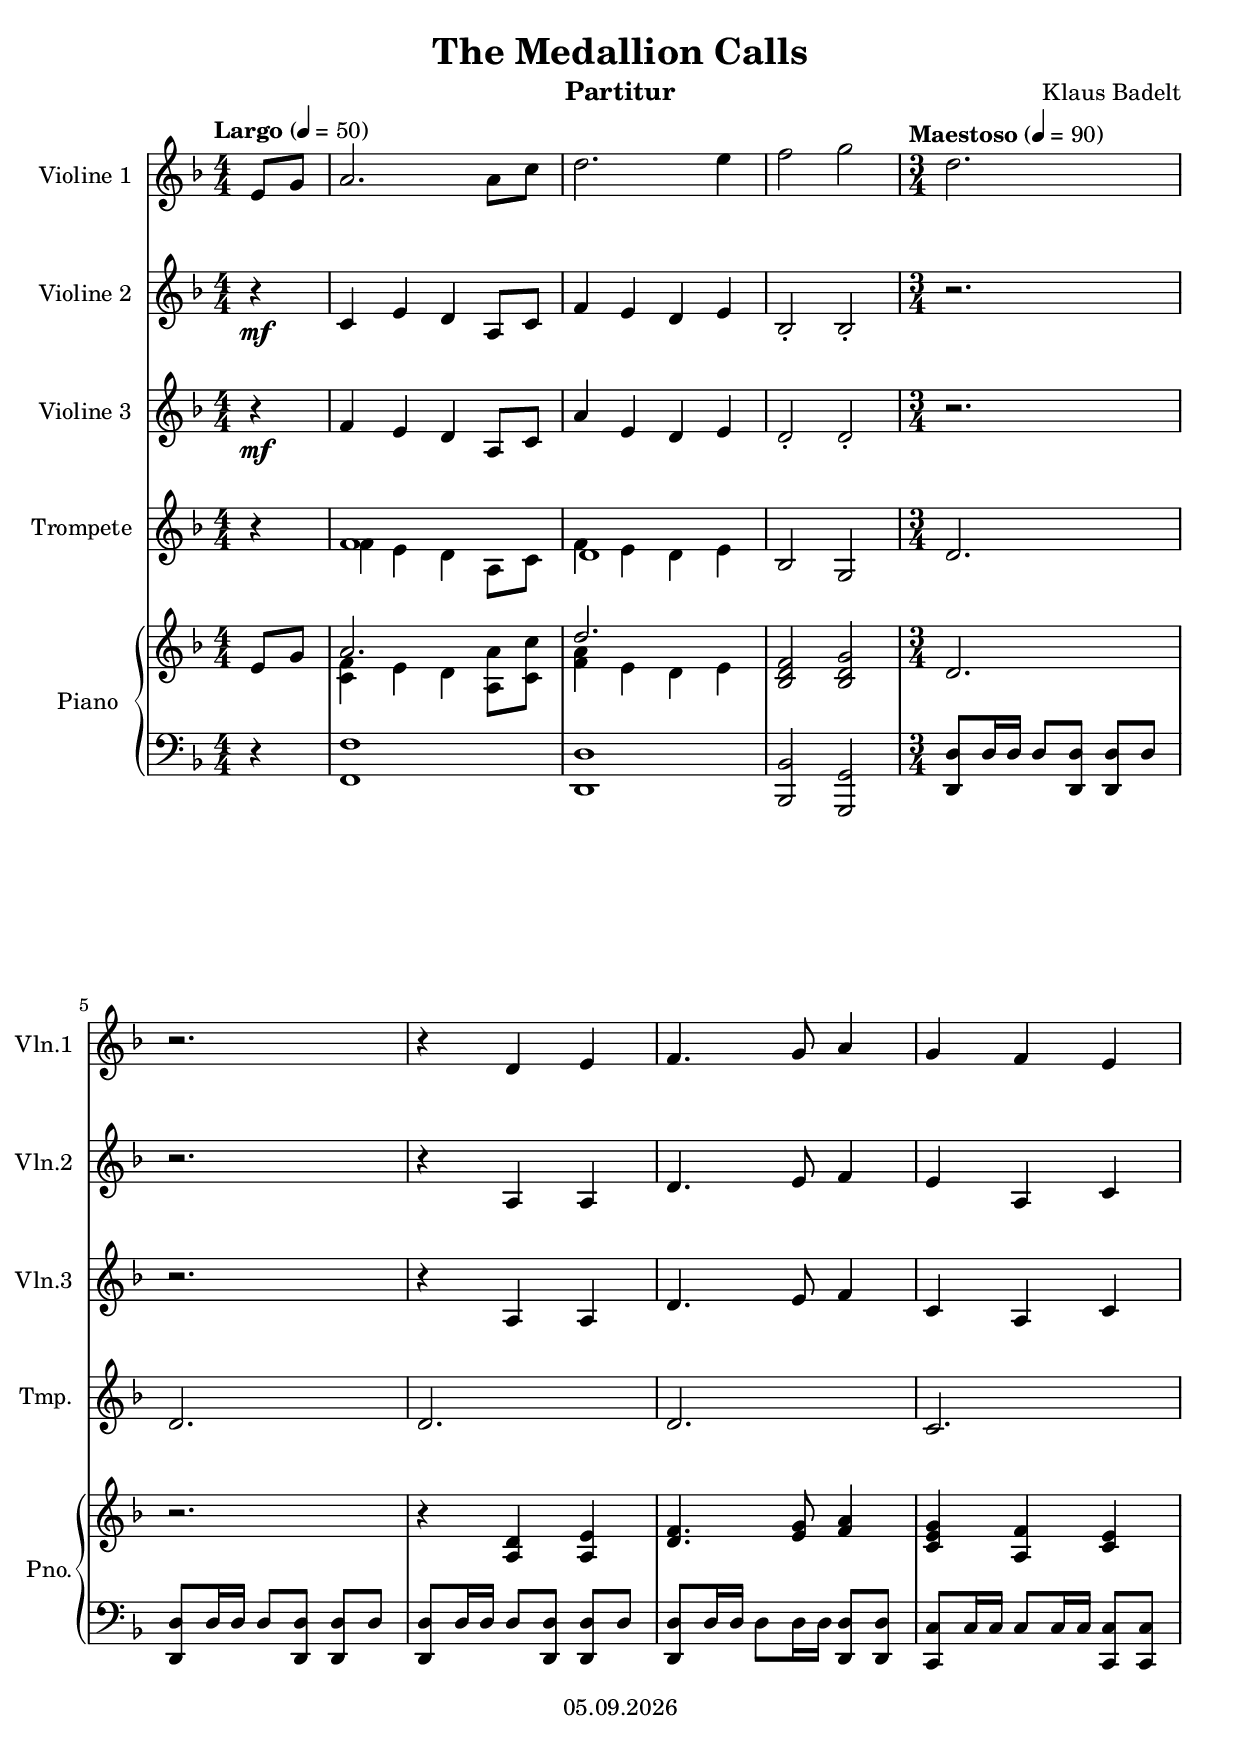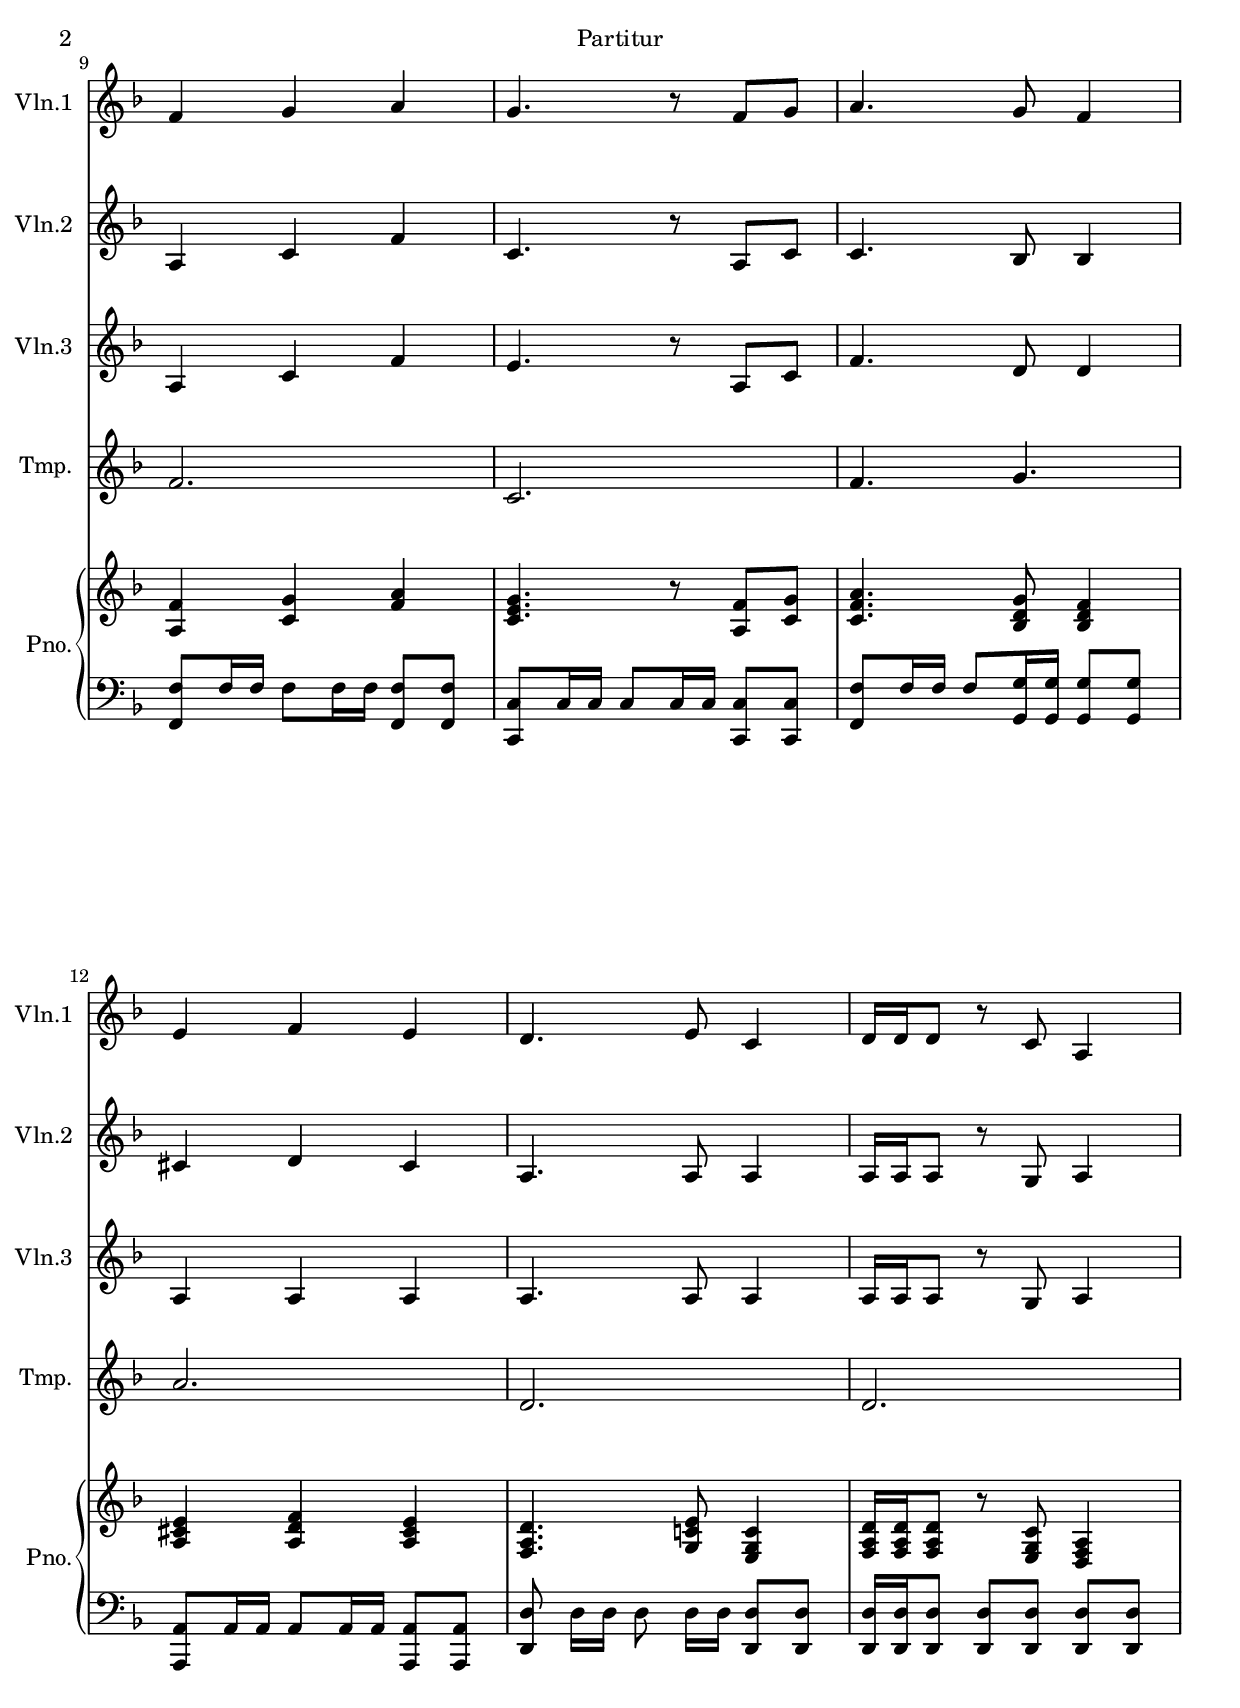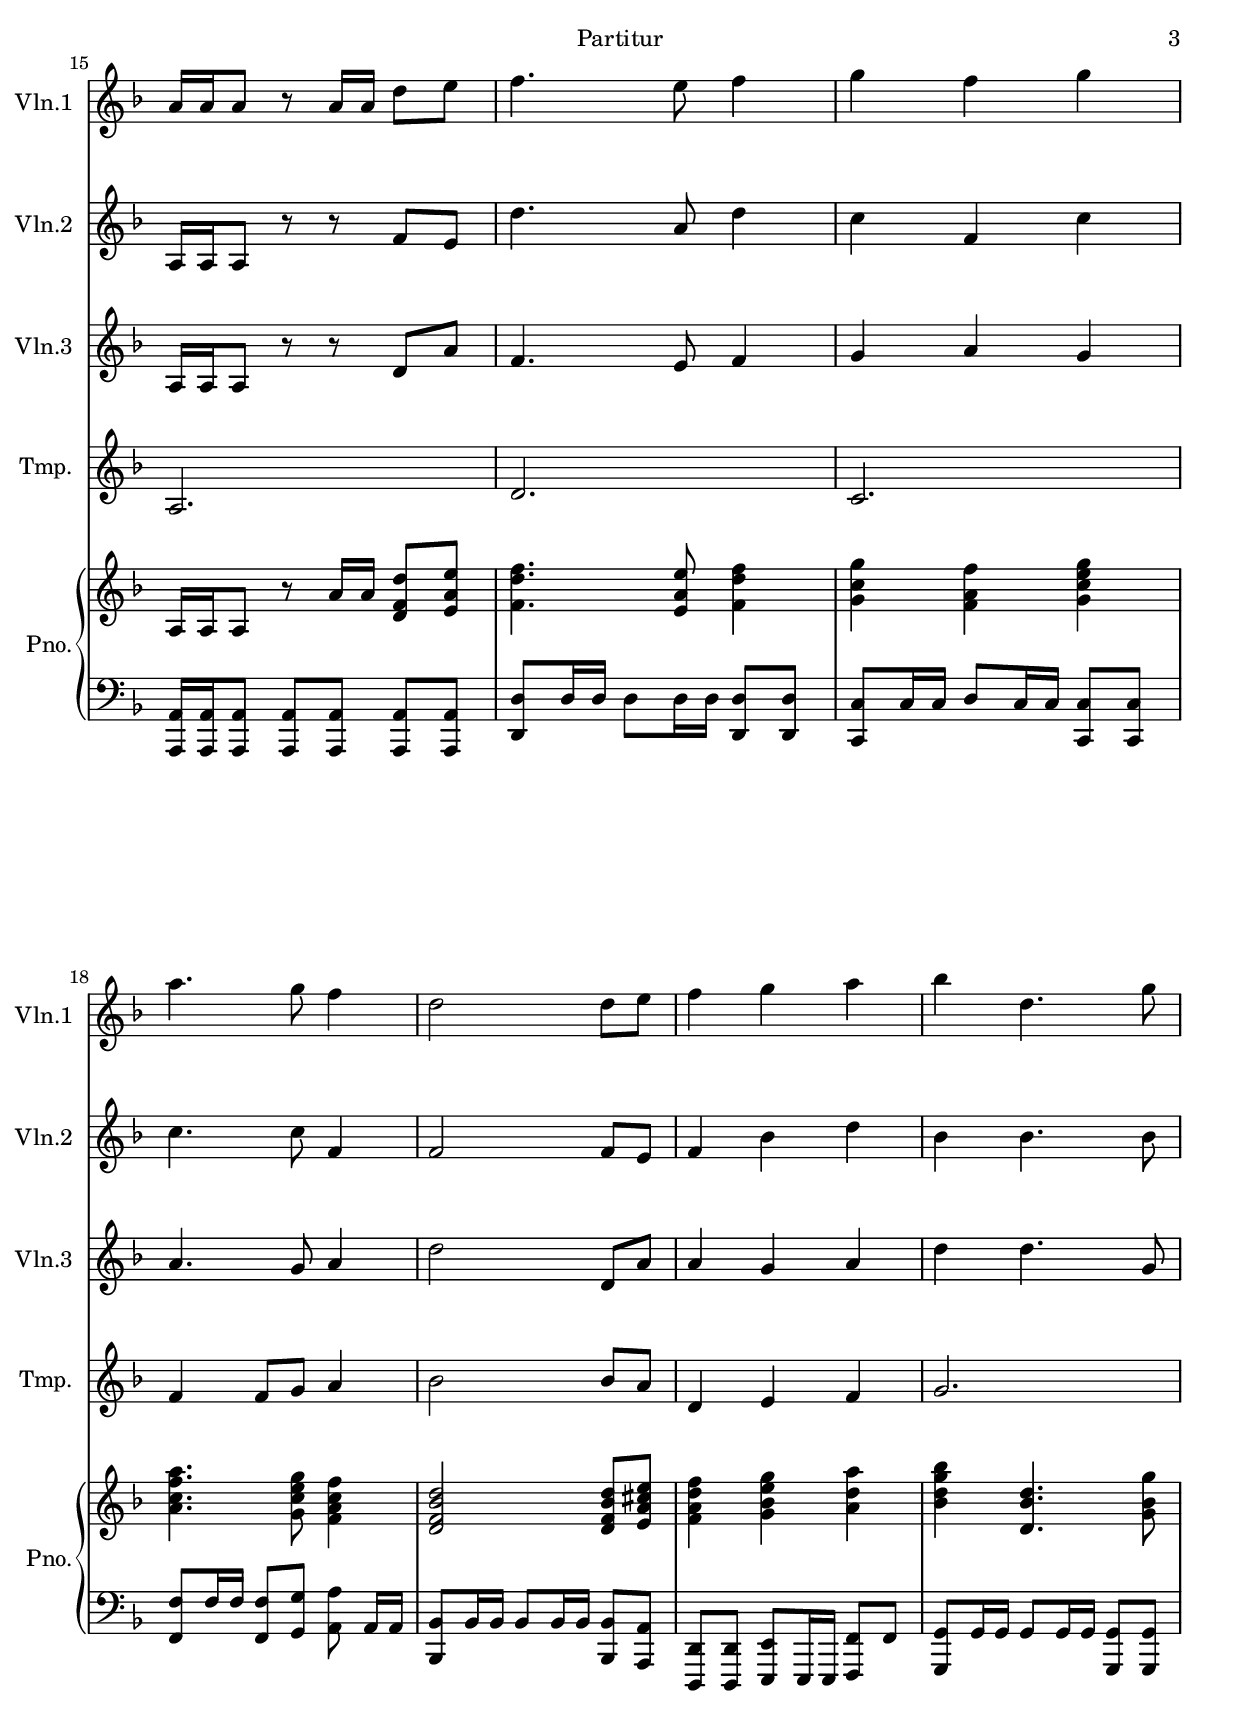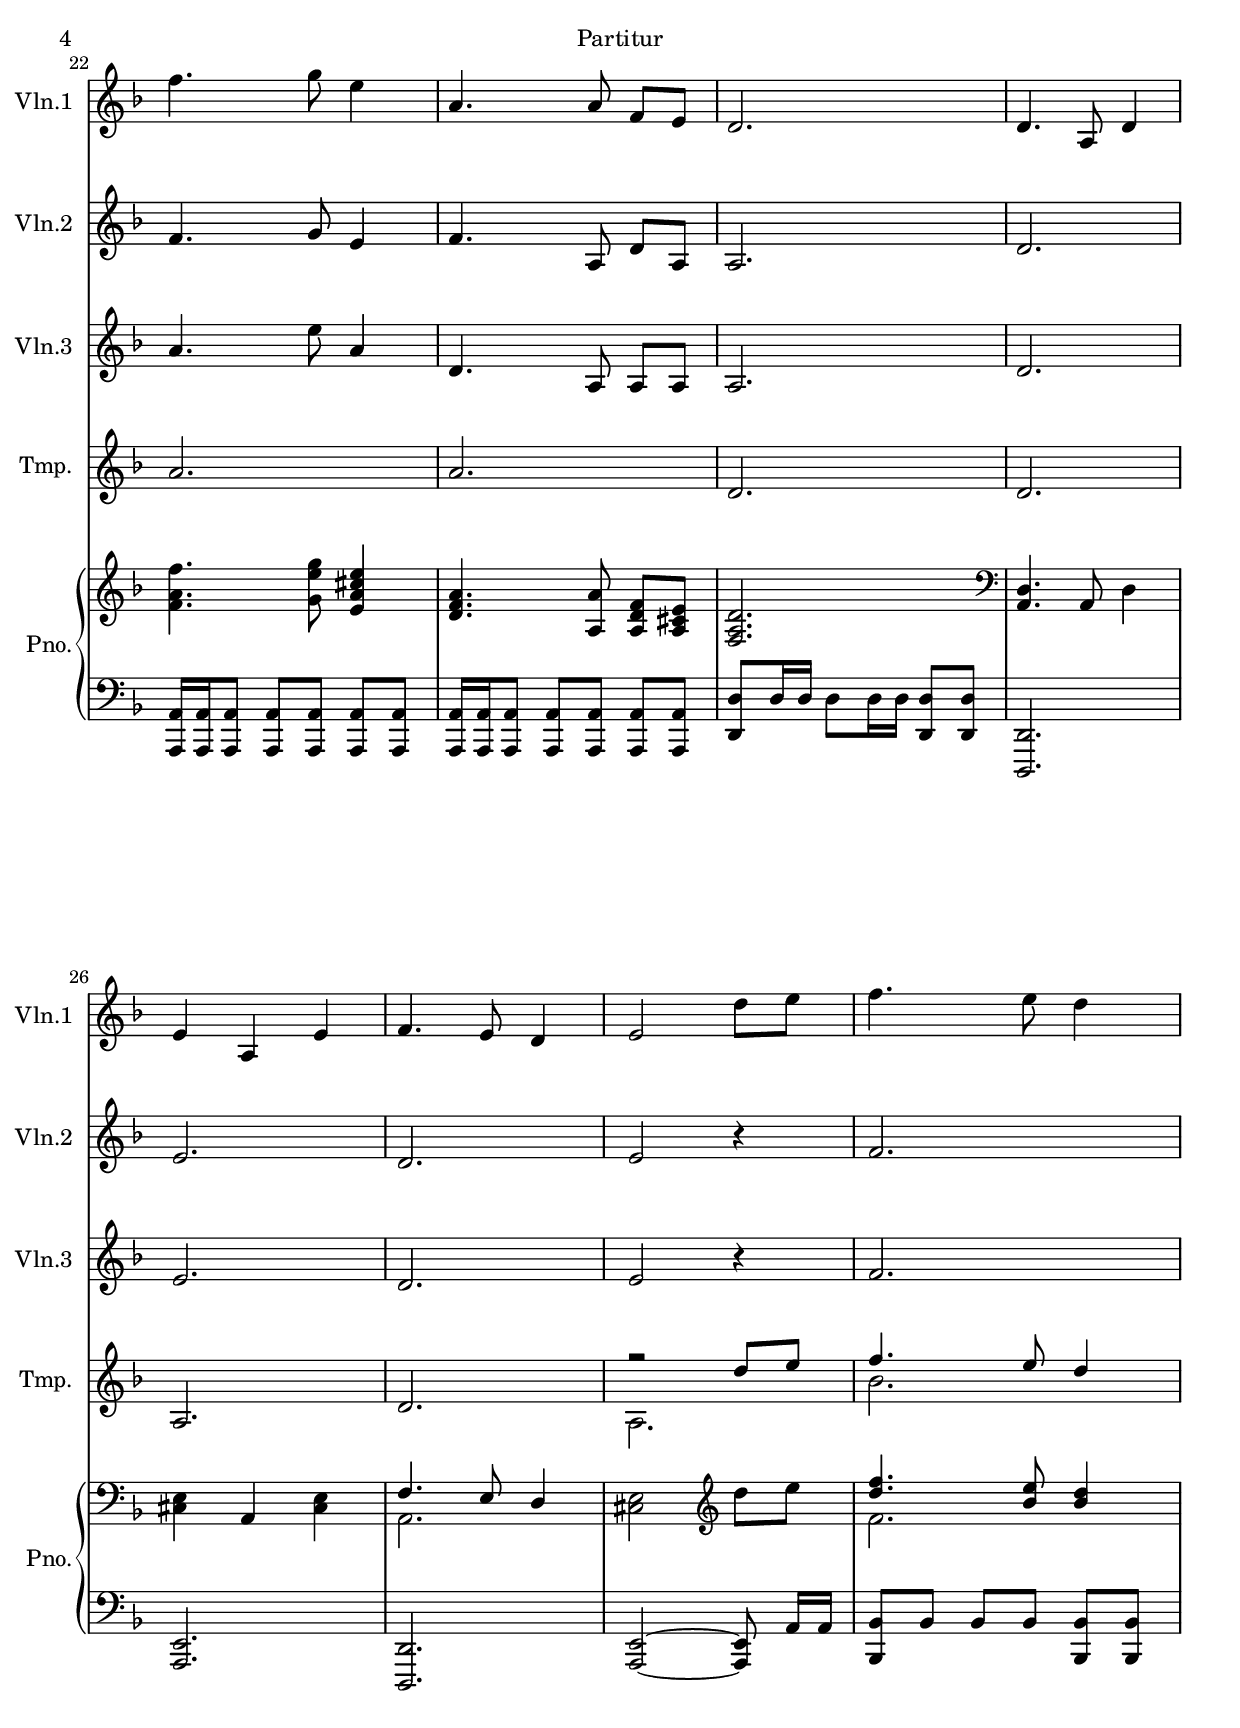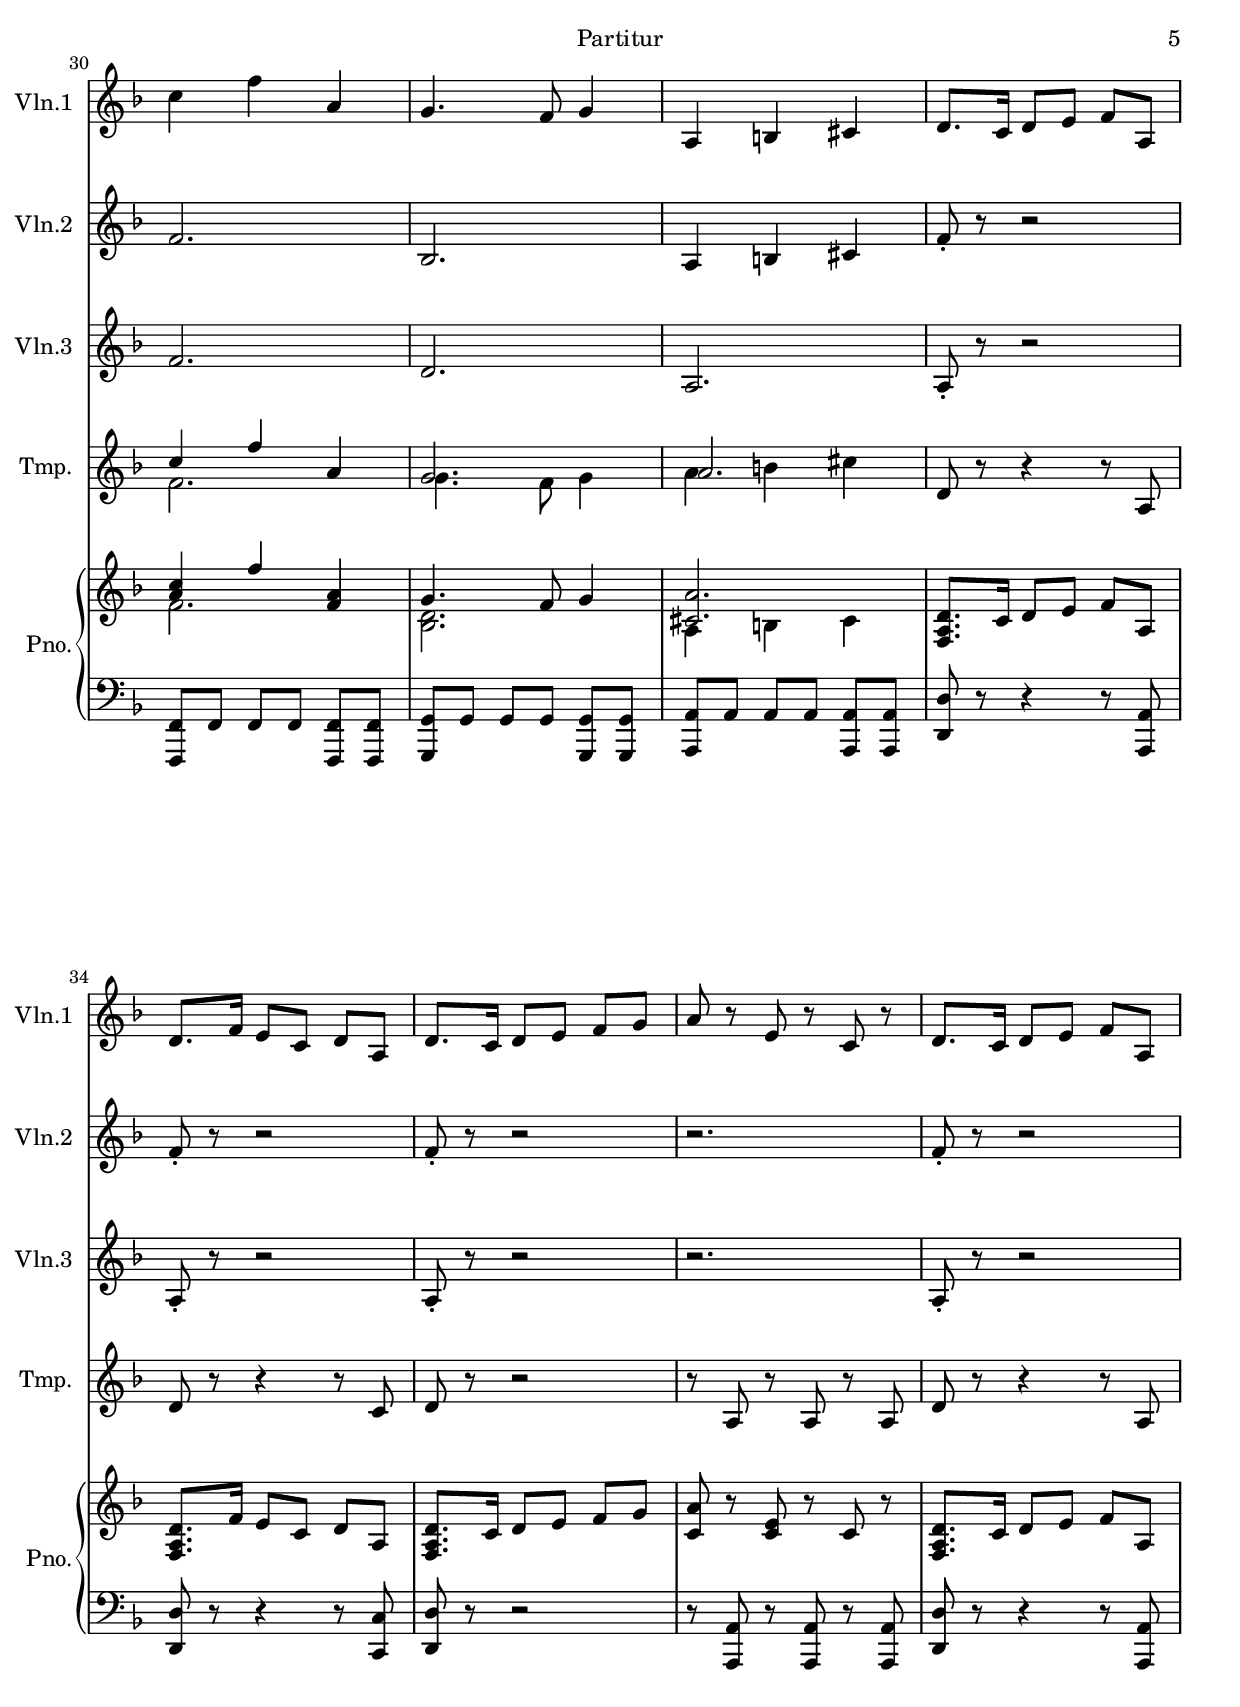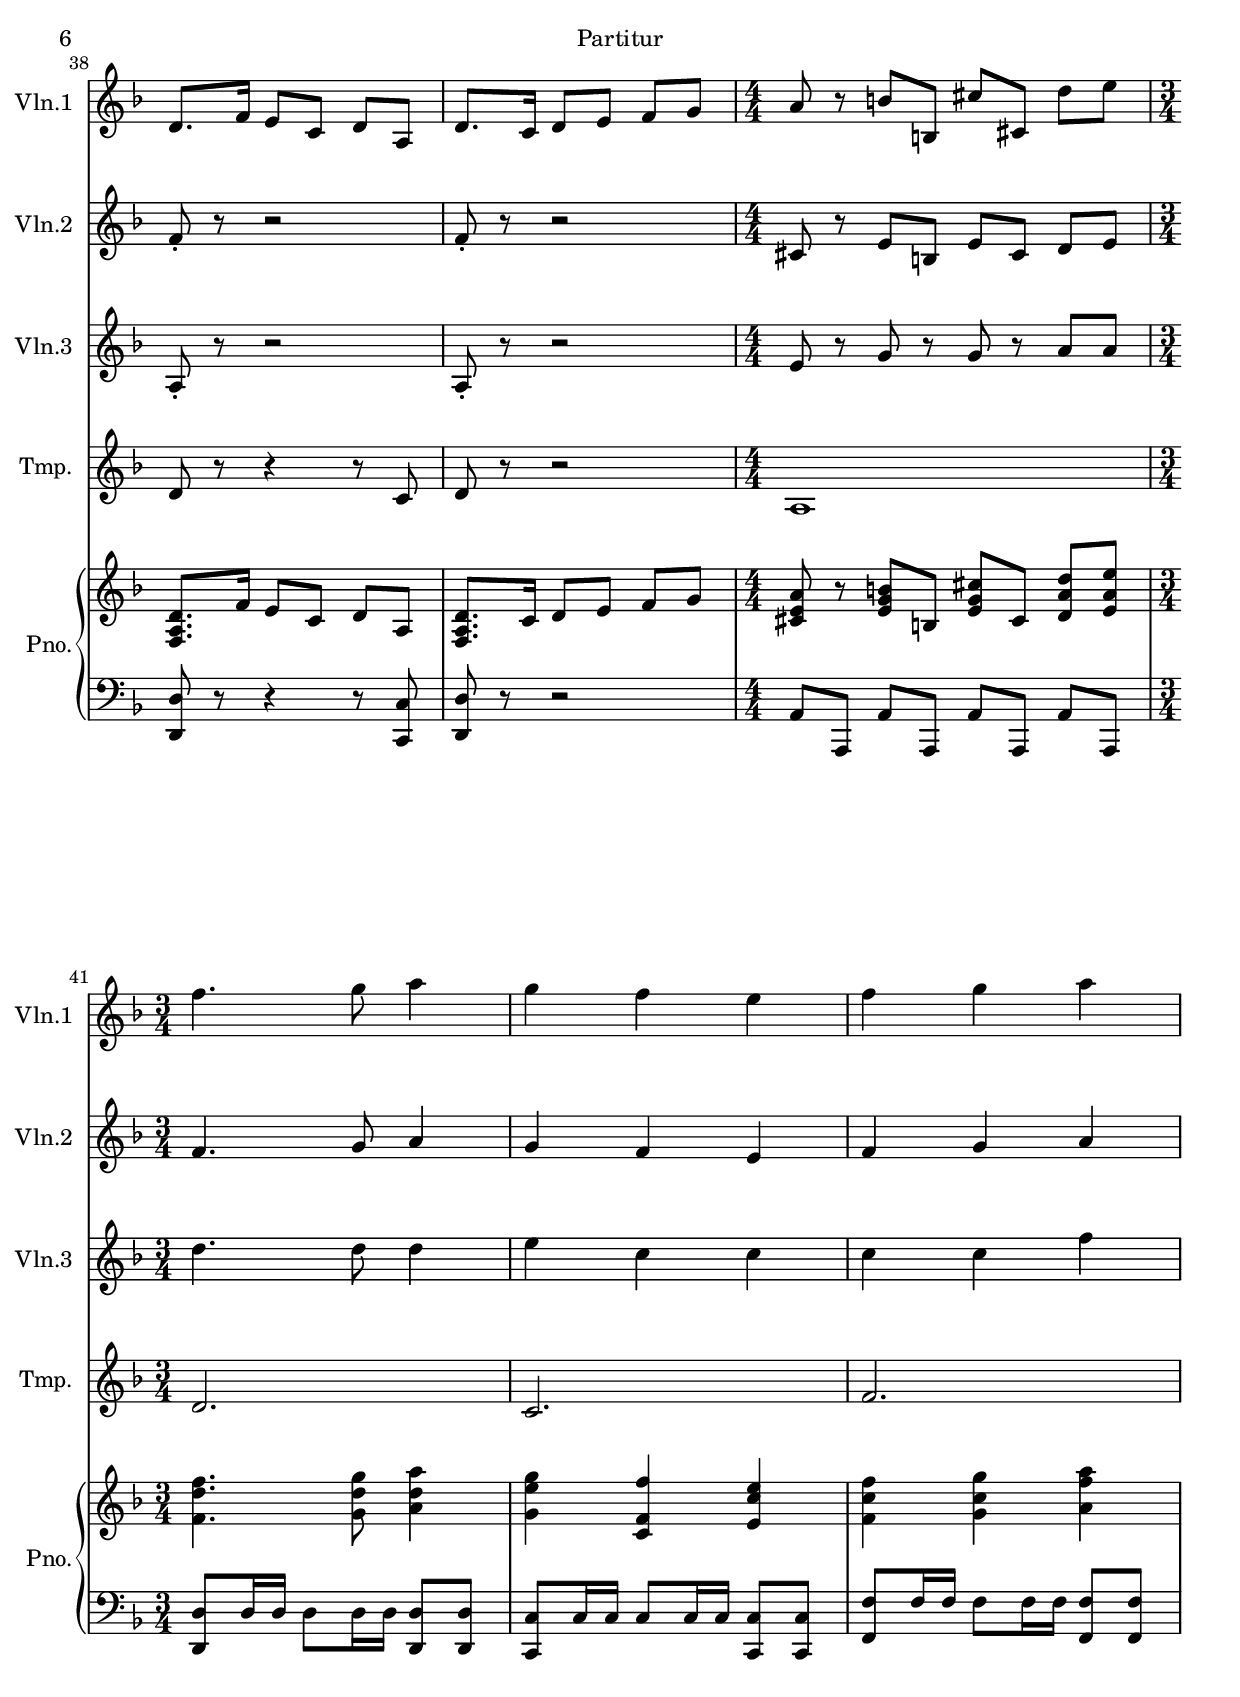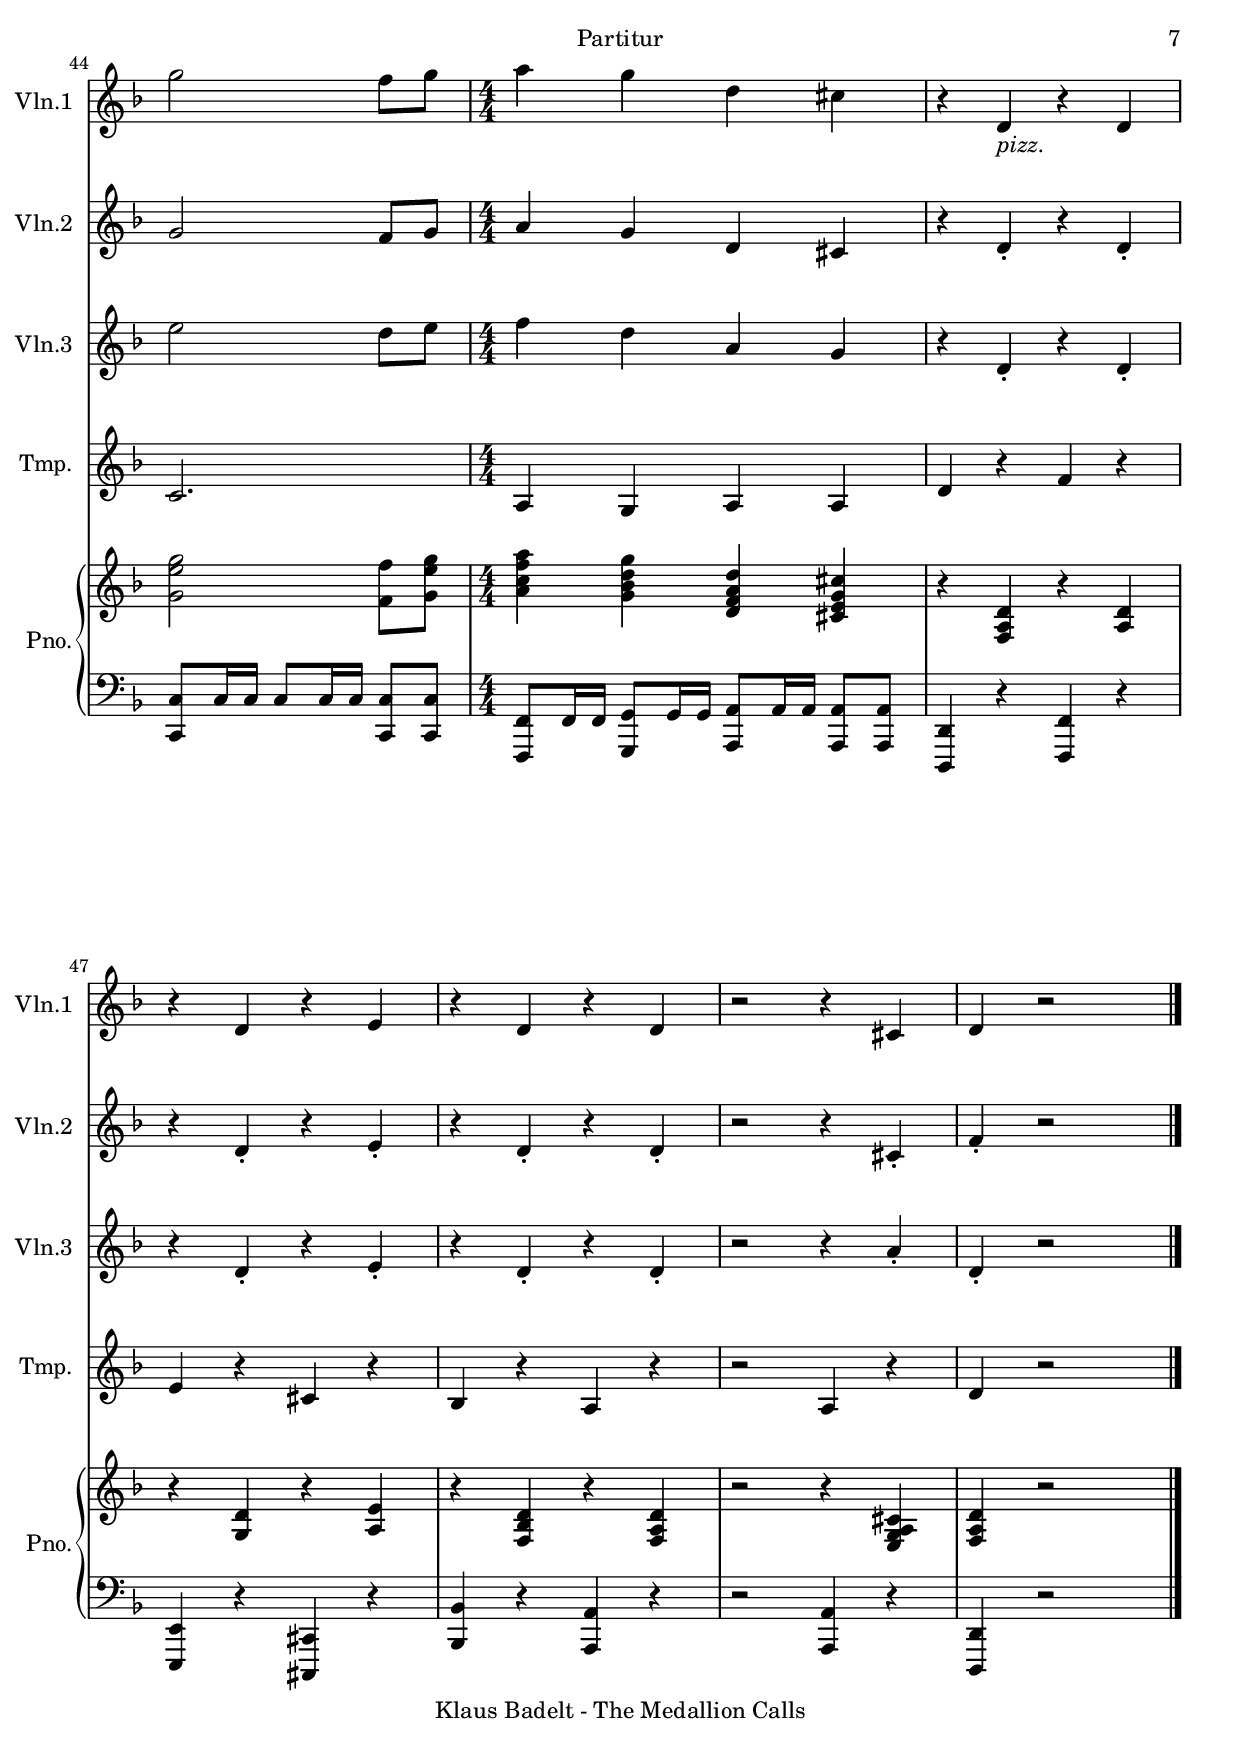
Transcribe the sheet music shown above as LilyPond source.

\version "2.18.2"

\include "../globals.ily"
\version "2.18.2"

\include "../globals.ily"

pianoTreble = {
  \globalSettings
  \clef treble
  \relative e' {  
      e8 g |
      << { a2. s4 } \\ { <c, f>4 e d <a a'>8 <c c'> } >> |
      << { d'2. s4 } \\ {<f, a>4 e d e } >> |
      <bes d f>2 <bes d g> |
      \time 3/4
      \tempo Maestoso 4=90
      d2. |
      \break
      
      r2. |
      r4 <a d> <a e'> |
      <d f>4. <e g>8 <f a>4 |
      <c e g>4 <a f'> <c e> |
      \break
      
      <a f'> <c g'> <f a> |
      <c e g>4. r8 <a f'> <c g'> |
      <c f a>4. <bes d g>8 <bes d f>4 |
      \break
      
      <a cis e>4 <a d f> <a cis e> |
      <f a d>4. <g c! e>8 <e g c>4 |
      <f a d>16 <f a d> <f a d>8 r <e g c> <d f a>4 |
      \break
      
      
      a'16 a a8 r a'16 a <d, f d'>8 <e a e'> |
      <f d' f>4. <e a e'>8 <f d' f>4 |
      <g c g'>4 <f a f'> <g c e g> |
      \break
      
      <a c f a>4. <g c e g>8 <f a c f>4 |
      <d f bes d>2 <d f bes d>8 <e a cis e> |
      <f a d f>4 <g bes e g> <a d a'> |
      <bes d g bes> <d, bes' d>4. <g bes g'>8 |
      \break
      
      <f a f'>4. <g e' g>8 <e a cis e>4 |
      <d f a>4. <a a'>8 <a d f>[ <a cis e>] |
      <f a d>2. |            
      \clef bass <a, d>4. a8 d4 |
      \break
      
      <cis e>4 a <cis e> |
      << { f4. e8 d4 } \\ { a2. } >> |
      <cis e>2 \clef treble d''8 e |
      << { <d f>4. <bes e>8 <bes d>4 } \\ { f2. } >>
      \break
      
      << { <a c>4 f' <f, a> } \\ { f2. } >> |
      << { g4. f8 g4 } \\ { <bes, d>2. } >> |
      << { <cis a'>2.  } \\ { a4 b cis } >> |
      <f, a d>8. c'16 d8[ e] f[ a,] |
      \break
      
       
      <f a d>8. f'16 e8[ c] d[ a] |
      <f a d>8. c'16 d8[ e] f[ g] |
      <c, a'>8 r <c e> r <c> r |
      <f, a d>8. c'16 d8[ e] f[ a,] |
      \break
      
      <f a d>8. f'16 e8[ c] d[ a] |
      <f a d>8. c'16 d8[ e] f[ g] |
      \time 4/4 <cis, e a>8 r <e g b> b <e g cis>[ cis] <d a' d>[ <e a e'>] | 
      \break
      
      \time 3/4 <f d' f>4. <g d' g>8 <a d a'>4 |
      <g e' g> <f c f'> <e c' e> |
      <f c' f> <g c g'> <a f' a> |
      \break
      
      <g e' g>2 <f f'>8 <g e' g> |
      \time 4/4 <a c f a>4 <g bes d g> <d f a d> <cis e g cis> |
      r4 <f, a d> r <a d> |
      \break
      
      r4 <g d'> r <a e'> |
      r4 <f bes d> r <f a d> |
      r2 r4 <e g a cis> |
      <f a d> r2 s4 |
      \bar "|."
  }
}

pianoBass = {
  \globalSettings
  \clef bass 
  \relative f {
    r4 |
    <f, f'>1 |
    <d d'>1 |
    <bes bes'>2 <g g'> |
    \time 3/4
    \tempo Maestoso 4=90
    <d' d'>8 d'16 d d8[ <d, d'>] <d d'>[ d'] |
    \break
    
    <d, d'>8 d'16 d d8[ <d, d'>] <d d'>[ d'] |
    <d, d'>8 d'16 d d8[ <d, d'>] <d d'>[ d'] |
    <d, d'>8 d'16 d d8 d16 d <d, d'>8 <d d'> |
    <c c'>8 c'16 c c8 c16 c <c, c'>8 <c c'>8 |
    \break
    
    <f f'>8 f'16 f f8 f16 f <f, f'>8 <f f'>8 |
    <c c'>8 c'16 c c8 c16 c <c, c'>8 <c c'>8 |
    <f f'>8 f'16 f f8 <g, g'>16 <g g'> <g g'>8 <g g'>8 |
    \break
    
    <a, a'>8 a'16 a a8 a16 a <a, a'>8 <a a'>8 |
    <d d'>8 d'16[ d] d8 d16[ d] <d, d'>8 <d d'>8 |
    <d d'>16 <d d'> <d d'>8 <d d'>[ <d d'>] <d d'>[ <d d'>] |
    \break
    
    <a a'>16 <a a'> <a a'>8 <a a'>[ <a a'>] <a a'>[ <a a'>] |
    <d d'> d'16 d d8 d16 d <d, d'>8 <d d'> |
    <c c'> c'16 c d8 c16 c <c, c'>8 <c c'> |
    \break
    
    <f f'>8 f'16 f <f, f'>8[ <g g'>] <a a'> a16[ a] |
    <bes, bes'>8 bes'16 bes bes8 bes16 bes <bes, bes'>8 <a a'> |
    <d, d'>8  <d d'> <e e'>8 e16 e <f f'>8 f' |
    <g, g'>8 g'16 g g8 g16 g <g, g'>8 <g g'> |
    \break
    
    <a a'>16 <a a'> <a a'>8 <a a'>[ <a a'>] <a a'>[ <a a'>] |
    <a a'>16 <a a'> <a a'>8 <a a'>[ <a a'>] <a a'>[ <a a'>] |
    <d d'>8 d'16 d d8 d16 d <d, d'>8 <d d'> |
    <d, d'>2. |
    \break
    
    <a' e'>2. |
    <d, d'>2. |
    <a' e'>2~ <a e'>8 a'16[ a] |
    <bes, bes'>8 bes' bes[ bes] <bes, bes'> <bes bes'> |
    \break
    
    <f f'>8 f' f[ f] <f, f'> <f f'> |
    <g g'>8 g' g[ g] <g, g'> <g g'> |
    <a a'>8 a' a[ a] <a, a'> <a a'> |
    <d d'>8 r r4 r8 <a a'>8 |
    \break
    
    <d d'>8 r8 r4 r8 <c c'> |
    <d d'>8 r8 r2 |
    r8 <a a'> r8 <a a'> r8 <a a'> |
    <d d'>8 r r4 r8 <a a'>8 |
    \break 
    
    <d d'>8 r8 r4 r8 <c c'> |
    <d d'>8 r8 r2 |
    \time 4/4 a'8[ a,] a'8[ a,] a'8[ a,] a'8[ a,] |
    \break
    
    \time 3/4 
    <d d'>8 d'16 d d8 d16 d <d, d'>8 <d d'> |
    <c c'>8 c'16 c c8 c16 c <c, c'>8 <c c'> |
    <f f'>8 f'16 f f8 f16 f <f, f'>8 <f f'> |
    \break 
    
    <c c'>8 c'16 c c8 c16 c <c, c'>8 <c c'> |
    \time 4/4 
    <f, f'>8 f'16 f <g, g'>8 g'16 g <a, a'>8 a'16 a <a, a'>8 <a a'>8 |
    <d, d'>4 r <f f'> r |
    <e e'>4 r <cis cis'> r |
    <bes' bes'>4 r <a a'> r |
    r2 <a a'>4 r |
    <d, d'>4 r2 s4 |
    \bar "|."
  }
}

\version "2.18.2"

\include "../globals.ily"

violinOne = {
  \globalSettings
  \clef treble
  \relative e' {  
      e8 g |
      a2. a8 c |
      d2. e4 |
      f2 g |
      \time 3/4
      \tempo Maestoso 4=90
      d2. |
      \break
      
      r2. |
      r4 d, e |
      f4. g8 a4 |
      g4 f e |
      \break
      
      f g a |
      g4. r8 f g |
      a4. g8 f4 |
      \break
      
      e4 f e |
      d4. e8 c4 |
      d16 d d8 r c a4 |
      \break
      
      
      a'16 a a8 r a16 a d8 e |
      f4. e8 f4 |
      g4 f g |
      \break
      
      a4. g8 f4 |
      d2 d8 e |
      f4 g a |
      bes d,4. g8 |
      \break
      
      f4. g8 e4 |
      a,4. a8 f[ e] |
      d2. |            
      d4. a8 d4 |
      \break
      
      e4 a, e' |
      f4. e8 d4 |
      e2 
      d'8 e |
      f4. e8 d4
      \break
      
      c4 f a, |
      g4. f8 g4 |
      a,4 b cis |
      d8. c16 d8[ e] f[ a,] |
      \break
      
      d8. f16 e8[ c] d[ a] |
      d8. c16 d8[ e] f[ g] |
      a8 r e r c r |
      d8. c16 d8[ e] f[ a,] |
      \break
      
      d8. f16 e8[ c] d[ a] |
      d8. c16 d8[ e] f[ g] |
      \time 4/4 a8 r b b, cis'[ cis,] d'[ e] | 
      \break
      
      \time 3/4 f4. g8 a4 |
      g f e |
      f g a |
      \break
      
      g2 f8 g |
      \time 4/4 a4 g d cis |
      r4 d,_\markup { \italic pizz. }  r d |
      \break
      
      r4 d r e |
      r4 d r d |
      r2 r4 cis |
      d r2 s4 |
      \bar "|."
  }
}

\version "2.18.2"

\include "../globals.ily"

violinTwo = {
  \globalSettings
  \clef treble
  \relative e' {  
      r4\mf |
      c4 e d a8 c |
      f4 e d e |
      bes2-. bes-. |
      \time 3/4
      \tempo Maestoso 4=90
      r2. |
      \break
      
      r2. |
      r4 a a |
      d4.  e8 f4 |
      e a, c |
      \break
      
      a c f |
      c4. r8 a c |
      c4. bes8 bes4 |
      \break
      
      cis4 d cis |
      a4. a8 a4 |
      a16 a a8 r g a4  |
      \break
      
      
      a16 a a8 r r f' e |
      d'4. a8 d4 |
      c4 f, c' |
      \break
      
      c4. c8 f,4 |
      f2 f8 e |
      f4 bes d |
      bes4 bes4. bes8 |
      \break
      
      f4. g8 e4 |
      f4. a,8 d[ a] |
      a2. |
      d2. |
      \break
      
      e2. |
      d2. |
      e2 r4 |
      f2. |
      \break
      
      f2. |
      bes,2. |
      a4 b cis |
      f8-. r8 r2 |
      \break
      
      f8-. r8 r2 |
      f8-. r8 r2 |
      r2. |
      f8-. r8 r2 |
      \break
      
      f8-. r8 r2 |
      f8-. r8 r2 |
      \time 4/4 cis8 r e b e[ cis] d e | 
      \break
      
      \time 3/4 f4. g8 a4 |
      g4 f e |
      f g a |
      \break
      
      g2 f8 g |
      \time 4/4 a4 g d cis |
      r d-. r d-. |
      \break
      
      r d-. r e-. |
      r d-. r d-. |
      r2 r4 cis-. |
      f-. r2 s4 |
      \bar "|."
  }
}

\version "2.18.2"

\include "../globals.ily"

violinThree = {
  \globalSettings
  \clef treble
  \relative e' {  
      r4\mf |
      f4 e d a8 c |
      a'4 e d e |
      d2-. d-. |
      \time 3/4
      \tempo Maestoso 4=90
      r2. |
      \break
      
      r2. |
      r4 a a |
      d4.  e8 f4 |
      c a c |
      \break
      
      a c f |
      e4. r8 a, c |
      f4. d8 d4 |
      \break
      
      a4 a a |
      a4. a8 a4 |
      a16 a a8 r g a4  |
      \break
      
      a16 a a8 r r d a' |
      f4. e8 f4 |
      g4 a g |
      \break
      
      a4. g8 a4 |
      d2 d,8 a' |
      a4 g a |
      d4 d4. g,8 |
      \break
      
      a4. e'8 a,4 |
      d,4. a8 a[ a] |
      a2. |
      d2. |
      \break
      
      e2. |
      d2. |
      e2 r4 |
      f2. |
      \break
      
      f2. |
      d2. |
      a2. |
      a8-. r8 r2 |
      \break
      
      a8-. r8 r2 |
      a8-. r8 r2 |
      r2. |
      a8-. r8 r2 |
      \break
      
      a8-. r8 r2 |
      a8-. r8 r2 |
      \time 4/4 e'8 r g r g r a a | 
      \break
      
      \time 3/4 d4. d8 d4 |
      e4 c c |
      c c f |
      \break
      
      e2 d8 e |
      \time 4/4 f4 d a g |
      r d-. r d-. |
      \break
      
      r d-. r e-. |
      r d-. r d-. |
      r2 r4 a'-. |
      d,-. r2 s4 |
      \bar "|."
  }
}

\version "2.18.2"
\include "../globals.ily"

trumpet = {
  \globalSettings
  \clef treble
  \relative f' {
    r4 |
    << { f1 } \\ { f4 e d a8 c } >> |
      << { d1 } \\ { f4 e d e } >> |
    bes2 g |
    \time 3/4
    \tempo Maestoso 4=90
    d'2. |
    \break
    
    d |
    d |
    d |
    c |
    \break
    
    f |
    c |
    f4. g4. |
    \break
    
    a2. |
    d,2. |
    d2. |
    \break
    
    a2. |
    d2. |
    c2. |
    \break
    
    f4 f8[ g] a4 |
    bes2 bes8 a |
    d,4 e f |
    g2. |
    \break
    
    a |
    a |
    d, |
    d |
    \break
    
    a2. |
    d2. |
    << { r2 d'8 e} \\ { a,,2. } >> |
    << { f''4. e8 d4 } \\ { bes2. } >>  |
    \break
    
    << { c4 f a, } \\ { f2. } >> |
    << { g2. } \\ { g4. f8 g4 } >> |
    << { a2. } \\ { a4 b cis } >> |
    d,8 r r4 r8 a8 |
    \break
    
    d8 r8 r4 r8 c |
    d8 r8 r2 |
    r8 a r8 a r8 a |
    d8 r r4 r8 a8 |
    \break 
    
    d8 r8 r4 r8 c |
    d8 r8 r2 |
    \time 4/4 a1 |
    \break
    
    \time 3/4 
    d2. |
    c |
    f |
    \break 
    
    c |
    \time 4/4 
    a4 g4 a4 a4 |
    d4 r f r |
    e4 r cis r |
    bes4 r a r |
    r2 a4 r |
    d4 r2 s4 |
    \bar "|."
  }
}


\header {
  instrument = "Partitur"
}

\score {
  <<  
  \new Staff \with { instrumentName = "Violine 1" shortInstrumentName = "Vln.1" } { \violinOne } 
  \new Staff \with { instrumentName = "Violine 2" shortInstrumentName = "Vln.2" } { \violinTwo } 
  \new Staff \with { instrumentName = "Violine 3" shortInstrumentName = "Vln.3" } { \violinThree } 
  \new Staff \with { instrumentName = "Trompete" shortInstrumentName = "Tmp." } { \trumpet } 
  \new PianoStaff \with { instrumentName = "Piano" shortInstrumentName = "Pno." } { 
    << \new Staff { \pianoTreble } \new Staff { \pianoBass } >>
  }  
  >>
  \layout {
    indent = 1.5\cm
    short-indent = 0.5\cm
  }
}

  